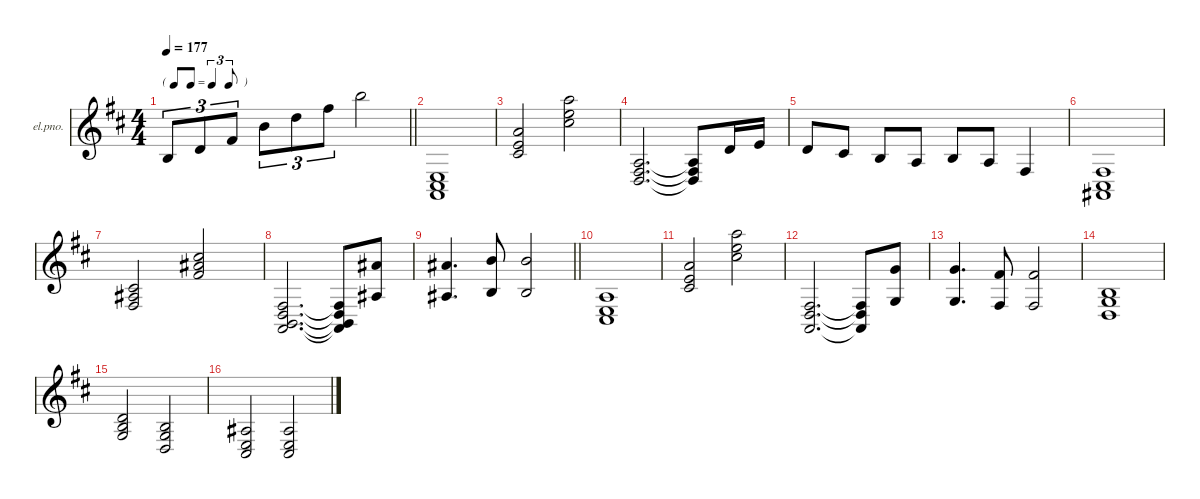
\hideDynamics
\bracketExtendMode nobrackets
\firstSystemTrackNameOrientation horizontal
\track ("Kb. Sop" "el.pno.") {instrument electricgrandpiano}
\staff {score}
\tuning (E4 B3 G3 D3 A2 E2 B1)
\ts (4 4)
\tf triplet8th
\tempo 177
\clef g2
\barLineRight lightlight
\ks bminor
0.2{acc forcenatural}.8{tu (3 2) dy f} 3.2{acc forcenatural}.8{tu (3 2)} 2.1{acc #}.8{tu (3 2)} 7.1{acc forcenatural}.8{tu (3 2)} 10.1{acc forcenatural}.8{tu (3 2)} 14.1{acc #}.8{tu (3 2)} 19.1{acc forcenatural}.2 |
(2.4{acc forcenatural} 4.5{acc #} 5.6{acc forcenatural}).1 |
(0.1{acc forcenatural} 2.2{acc #} 14.3{acc forcenatural}).2{bd 240} (9.1{acc #} 17.2{acc forcenatural} 26.3{acc forcenatural}).2{bd 240} |
(2.3{acc forcenatural} 4.4{acc #} 5.5{acc forcenatural}).2{d} (2.3{t acc forcenatural} 4.4{t acc #} 5.5{t acc forcenatural}).8 3.2{acc forcenatural}.16 0.1{acc forcenatural}.16 |
3.2{acc forcenatural}.8 2.2{acc #}.8 0.2{acc forcenatural}.8 2.3{acc forcenatural}.8 0.2{acc forcenatural}.8 2.3{acc forcenatural}.8 4.4{acc #}.4 |
(4.4{acc #} 4.5{acc #} 6.6{acc #}).1 |
(2.2{acc #} 3.3{acc #} 4.4{acc #}).2{bd 240} (2.1{acc #} 11.2{acc #} 18.3{acc #}).2{bd 240} |
(4.4{acc #} 5.5{acc forcenatural} 7.6{acc forcenatural} 10.7{acc forcenatural}).2{d} (4.4{t acc #} 5.5{t acc forcenatural} 7.6{t acc forcenatural} 10.7{t acc forcenatural}).8 (6.1{acc #} 3.3{acc #}).8 |
\barLineRight lightlight
(6.1{acc #} 3.3{acc #}).4{d} (7.1{acc forcenatural} 0.2{acc forcenatural}).8 (7.1{acc forcenatural} 0.2{acc forcenatural}).2 |
(2.3{acc forcenatural} 2.4{acc forcenatural} 4.5{acc #}).1 |
(0.1{acc forcenatural} 2.2{acc #} 14.3{acc forcenatural}).2{bd 240} (9.1{acc #} 17.2{acc forcenatural} 26.3{acc forcenatural}).2{bd 240} |
(4.4{acc #} 5.5{acc forcenatural} 5.6{acc forcenatural}).2{d} (4.4{t acc #} 5.5{t acc forcenatural} 5.6{t acc forcenatural}).8 (3.1{acc forcenatural} 0.3{acc forcenatural}).8 |
(3.1{acc forcenatural} 0.3{acc forcenatural}).4{d} (2.1{acc #} 4.4{acc #}).8 (2.1{acc #} 4.4{acc #}).2 |
(0.2{acc forcenatural} 0.3{acc forcenatural} 0.4{acc forcenatural}).1 |
(0.2{acc forcenatural} 0.3{acc forcenatural} 12.4{acc forcenatural}).2{bd 240} (0.2{acc forcenatural} 0.3{acc forcenatural} 0.4{acc forcenatural}).2{bd 240} |
(3.3{acc #} 2.4{acc forcenatural} 4.5{acc #}).2 (3.3{acc #} 2.4{acc forcenatural} 4.5{acc #}).2
